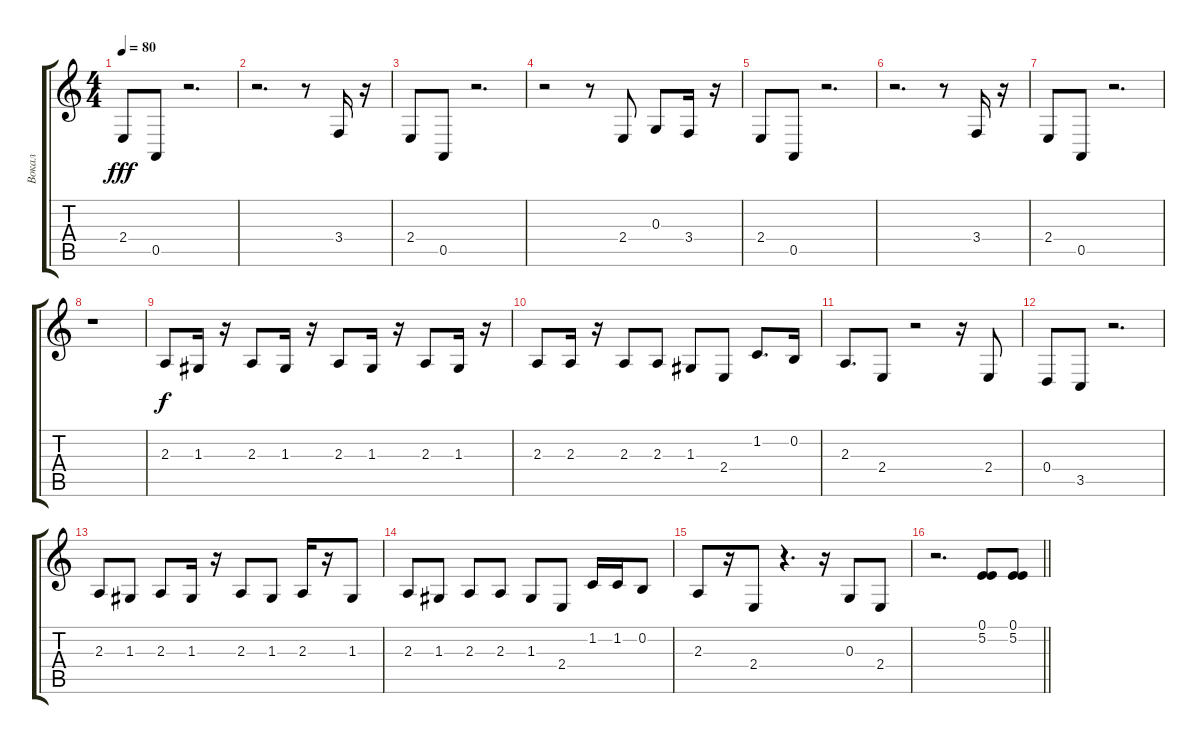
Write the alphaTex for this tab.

\track ("Вокал" "Вокал") {instrument tenorsax}
\staff {score tabs}
\tuning (E4 B3 G3 D3 A2 E2) {hide}
\ts (4 4)
\tempo 80
\clef g2
\ks c
2.4.8{dy fff} 0.5.8 r.2{d} |
r.2{d} r.8 3.4.16 r.16 |
2.4.8 0.5.8 r.2{d} |
r.2 r.8 2.4.8 0.3.8 3.4.16 r.16 |
2.4.8 0.5.8 r.2{d} |
r.2{d} r.8 3.4.16 r.16 |
2.4.8 0.5.8 r.2{d} |
r.1 |
2.3.8{dy f} 1.3.16 r.16 2.3.8 1.3.16 r.16 2.3.8 1.3.16 r.16 2.3.8 1.3.16 r.16 |
2.3.8 2.3.16 r.16 2.3.8 2.3.8 1.3.8 2.4.8 1.2.8{d} 0.2.16 |
2.3.8{d} 2.4.8 r.2 r.16 2.4.8 |
0.4.8 3.5.8 r.2{d} |
2.3.8 1.3.8 2.3.8 1.3.16 r.16 2.3.8 1.3.8 2.3.16 r.16 1.3.8 |
2.3.8 1.3.8 2.3.8 2.3.8 1.3.8 2.4.8 1.2.16 1.2.16 0.2.8 |
2.3.8 r.16 2.4.8 r.4{d} r.16 0.3.8 2.4.8 |
\barLineRight lightlight
r.2{d} (0.1 5.2).8 (0.1 5.2).8
